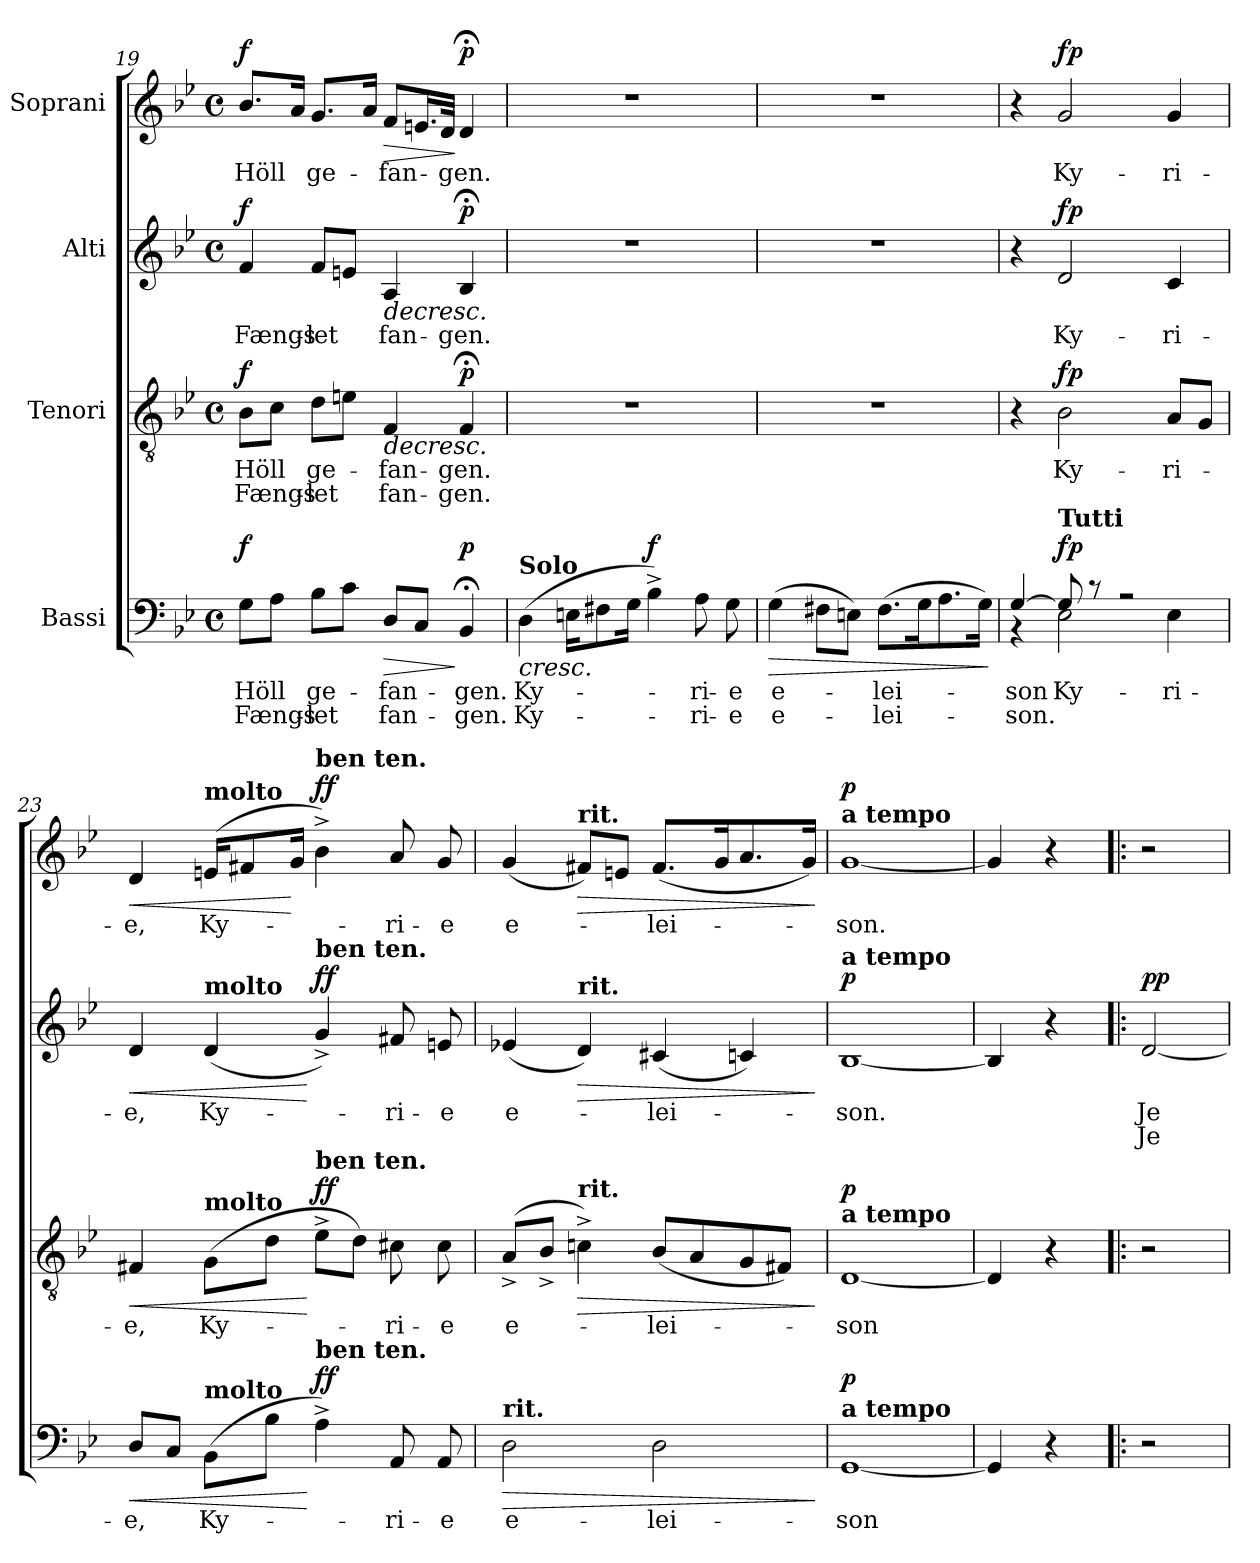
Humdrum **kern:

**kern	**text	**text	**dynam	**kern	**text	**text	**dynam	**kern	**text	**text	**dynam	**kern	**text	**dynam
*part4	*part4	*part4	*part4	*part3	*part3	*part3	*part3	*part2	*part2	*part2	*part2	*part1	*part1	*part1
*staff4	*staff4	*staff4	*staff4	*staff3	*staff3	*staff3	*staff3	*staff2	*staff2	*staff2	*staff2	*staff1	*staff1	*staff1
*I"Bassi	*	*	*	*I"Tenori	*	*	*	*I"Alti	*	*	*	*I"Soprani	*	*
*clefF4	*	*	*	*clefGv2	*	*	*	*clefG2	*	*	*	*clefG2	*	*
*k[b-e-]	*	*	*	*k[b-e-]	*	*	*	*k[b-e-]	*	*	*	*k[b-e-]	*	*
*M4/4	*	*	*	*M4/4	*	*	*	*M4/4	*	*	*	*M4/4	*	*
*met(c)	*	*	*	*met(c)	*	*	*	*met(c)	*	*	*	*met(c)	*	*
=19	=19	=19	=19	=19	=19	=19	=19	=19	=19	=19	=19	=19	=19	=19
!	!LO:LY:b	!LO:LY:b	!LO:DY:a	!	!LO:LY:b	!LO:LY:b	!LO:DY:a	!	!LO:LY:b	!	!LO:DY:a	!	!LO:LY:b	!LO:DY:a
8G\L	Höll	Fængs-	f	8B-\L	Höll	Fængs-	f	4f/	Fængs-	.	f	8.b-/L	-Höll	f
8A\J	.	.	.	8c\J	.	.	.	.	.	.	.	.	.	.
.	.	.	.	.	.	.	.	.	.	.	.	16a/Jk	.	.
!	!LO:LY:b	!LO:LY:b	!	!	!LO:LY:b	!LO:LY:b	!	!	!LO:LY:b	!	!	!	!LO:LY:b	!
8B-\L	ge-	-let	.	8d\L	ge-	-let	.	8f/L	-let	.	.	8.g/L	ge-	.
8c\J	.	.	.	8en\J	.	.	.	8en/J	.	.	.	.	.	.
.	.	.	.	.	.	.	.	.	.	.	.	16a/Jk	.	.
!	!LO:LY:b	!LO:LY:b	!LO:HP:b	!	!LO:LY:b	!LO:LY:b	!LO:HP:b	!	!LO:LY:b	!	!LO:HP:b	!	!LO:LY:b	!LO:HP:b
8D/L	-fan-	fan-	>	4F/	-fan-	fan-	>	4A/	fan-	.	>	8f/L	-fan-	>
8C/J	.	.	.	.	.	.	.	.	.	.	.	16.en/L	.	.
.	.	.	.	.	.	.	.	.	.	.	.	32d/JJk	.	.
!	!LO:LY:b	!LO:LY:b	!LO:DY:n=1:a	!	!LO:LY:b	!LO:LY:b	!LO:DY:a	!	!LO:LY:b	!	!LO:DY:a	!	!LO:LY:b	!LO:DY:n=1:a
4BB-;</	-gen.	-gen.	] p	4F;</	-gen.	-gen.	p	4B-;</	-gen.	.	p	4d;</	-gen.	] p
.	.	.	.	.	.	.	]	.	.	.	]	.	.	.
=20	=20	=20	=20	=20	=20	=20	=20	=20	=20	=20	=20	=20	=20	=20
!LO:TX:a:B:t=Solo	!	!	!	!	!	!	!	!	!	!	!	!	!	!
!	!LO:LY:b	!LO:LY:b	!LO:HP:b	!	!	!	!	!	!	!	!	!	!	!
(>4D\	Ky-	Ky-	<	1r	.	.	.	1r	.	.	.	1r	.	.
16En\KL	.	.	.	.	.	.	.	.	.	.	.	.	.	.
8F#X\	.	.	.	.	.	.	.	.	.	.	.	.	.	.
16G\Jk	.	.	.	.	.	.	.	.	.	.	.	.	.	.
!	!	!	!LO:DY:a	!	!	!	!	!	!	!	!	!	!	!
4B-^\)	.	.	f	.	.	.	.	.	.	.	.	.	.	.
!	!LO:LY:b	!LO:LY:b	!	!	!	!	!	!	!	!	!	!	!	!
8A\	-ri-	-ri-	[	.	.	.	.	.	.	.	.	.	.	.
!	!LO:LY:b	!LO:LY:b	!	!	!	!	!	!	!	!	!	!	!	!
8G\	-e	-e	.	.	.	.	.	.	.	.	.	.	.	.
=21	=21	=21	=21	=21	=21	=21	=21	=21	=21	=21	=21	=21	=21	=21
!	!LO:LY:b	!LO:LY:b	!LO:HP:b	!	!	!	!	!	!	!	!	!	!	!
(>4G\	e-	e-	>	1r	.	.	.	1r	.	.	.	1r	.	.
8F#X\L	.	.	.	.	.	.	.	.	.	.	.	.	.	.
8En\J)	.	.	.	.	.	.	.	.	.	.	.	.	.	.
!	!LO:LY:b	!LO:LY:b	!	!	!	!	!	!	!	!	!	!	!	!
(>8.F#\L	-lei-	-lei-	.	.	.	.	.	.	.	.	.	.	.	.
16G\K	.	.	.	.	.	.	.	.	.	.	.	.	.	.
8.A\	.	.	.	.	.	.	.	.	.	.	.	.	.	.
16G\Jk)	.	.	.	.	.	.	.	.	.	.	.	.	.	.
.	.	.	]	.	.	.	.	.	.	.	.	.	.	.
=22	=22	=22	=22	=22	=22	=22	=22	=22	=22	=22	=22	=22	=22	=22
!	!LO:LY:b	!LO:LY:b	!	!	!	!	!	!	!	!	!	!	!	!
*^	*	*	*	*	*	*	*	*	*	*	*	*	*	*
[4G/	4r	-son	-son.	.	4r	.	.	.	4r	.	.	.	4r	.	.
!LO:TX:a:B:t=Tutti	!	!	!	!	!	!	!	!	!	!	!	!	!	!	!
!	!	!LO:LY:b	!	!LO:DY:a	!	!LO:LY:b	!	!LO:DY:a	!	!LO:LY:b	!	!LO:DY:a	!	!LO:LY:b	!LO:DY:a
8G/]	2E-\	Ky-	.	fp	2B-\	Ky-	.	fp	2d/	Ky-	.	fp	2g/	Ky-	fp
8r	.	.	.	.	.	.	.	.	.	.	.	.	.	.	.
2r	.	.	.	.	.	.	.	.	.	.	.	.	.	.	.
!	!	!LO:LY:b	!	!	!	!LO:LY:b	!	!	!	!LO:LY:b	!	!	!	!LO:LY:b	!
.	4E-\	-ri	.	.	8A/L	-ri-	.	.	4c/	-ri-	.	.	4g/	-ri-	.
.	.	.	.	.	8G/J	.	.	.	.	.	.	.	.	.	.
*v	*v	*	*	*	*	*	*	*	*	*	*	*	*	*	*
!!LO:PB:g=z
=23	=23	=23	=23	=23	=23	=23	=23	=23	=23	=23	=23	=23	=23	=23
!	!LO:LY:b	!	!LO:HP:b	!	!LO:LY:b	!	!LO:HP:b	!	!LO:LY:b	!	!LO:HP:b	!	!LO:LY:b	!LO:HP:b
8D/L	e,	.	<	4F#X/	-e,	.	<	4d/	-e,	.	<	4d/	-e,	<
8C/J	.	.	.	.	.	.	.	.	.	.	.	.	.	.
!	!	!	!	!	!	!	!	!	!	!	!	!LO:TX:a:B:t=molto	!	!
!	!	!	!	!	!	!	!	!LO:TX:a:B:t=molto	!	!	!	!	!	!
!	!	!	!	!LO:TX:a:B:t=molto	!	!	!	!	!	!	!	!	!	!
!LO:TX:a:B:t=molto	!	!	!	!	!	!	!	!	!	!	!	!	!	!
!	!LO:LY:b	!	!	!	!LO:LY:b	!	!	!	!LO:LY:b	!	!	!	!LO:LY:b	!
(>8BB-\L	Ky-	.	.	(>8G\L	Ky-	.	.	(<4d/	Ky-	.	.	(>16en/KL	Ky-	.
.	.	.	.	.	.	.	.	.	.	.	.	8f#X/	.	.
8B-\J	.	.	.	8d\J	.	.	.	.	.	.	.	.	.	.
.	.	.	.	.	.	.	.	.	.	.	.	16g/Jk	.	[
!	!	!	!	!	!	!	!	!	!	!	!	!LO:TX:a:B:t=ben ten.	!	!
!	!	!	!	!	!	!	!	!LO:TX:a:B:t=ben ten.	!	!	!	!	!	!
!	!	!	!	!LO:TX:a:B:t=ben ten.	!	!	!	!	!	!	!	!	!	!
!LO:TX:a:B:t=ben ten.	!	!	!	!	!	!	!	!	!	!	!	!	!	!
!	!	!	!LO:DY:n=1:a	!	!	!	!LO:DY:n=1:a	!	!	!	!LO:DY:n=1:a	!	!	!LO:DY:a
4A^\)	.	.	[ ff	8e-^\L	.	.	[ ff	4g^/)	.	.	[ ff	4b-^\)	.	ff
.	.	.	.	8d\J)	.	.	.	.	.	.	.	.	.	.
!	!LO:LY:b	!	!	!	!LO:LY:b	!	!	!	!LO:LY:b	!	!	!	!LO:LY:b	!
8AA/	-ri-	.	.	8c#X\	-ri-	.	.	8f#X/	-ri-	.	.	8a/	-ri-	.
!	!LO:LY:b	!	!	!	!LO:LY:b	!	!	!	!LO:LY:b	!	!	!	!LO:LY:b	!
8AA/	-e	.	.	8c#\	-e	.	.	8en/	-e	.	.	8g/	-e	.
=24	=24	=24	=24	=24	=24	=24	=24	=24	=24	=24	=24	=24	=24	=24
!LO:TX:a:B:t=rit.	!	!	!	!	!	!	!	!	!	!	!	!	!	!
!	!LO:LY:b	!	!LO:HP:b	!	!LO:LY:b	!	!	!	!LO:LY:b	!	!	!	!LO:LY:b	!
2D\	e-	.	>	(>8A^/L	e-	.	.	(<4e-X/	e-	.	.	(<4g/	e-	.
.	.	.	.	8B-^/J	.	.	.	.	.	.	.	.	.	.
!	!	!	!	!	!	!	!	!	!	!	!	!LO:TX:a:B:t=rit.	!	!
!	!	!	!	!	!	!	!	!LO:TX:a:B:t=rit.	!	!	!	!	!	!
!	!	!	!	!LO:TX:a:B:t=rit.	!	!	!	!	!	!	!	!	!	!
!	!	!	!	!	!	!	!LO:HP:b	!	!	!	!LO:HP:b	!	!	!LO:HP:b
.	.	.	.	4cn^\)	.	.	>	4d/)	.	.	>	8f#X/L)	.	>
.	.	.	.	.	.	.	.	.	.	.	.	8en/J	.	.
!	!LO:LY:b	!	!	!	!LO:LY:b	!	!	!	!LO:LY:b	!	!	!	!LO:LY:b	!
2D\	-lei-	.	.	(<8B-/L	-lei-	.	.	(<4c#X/	-lei-	.	.	(<8.f#/L	-lei-	.
.	.	.	.	8A/	.	.	.	.	.	.	.	.	.	.
.	.	.	.	.	.	.	.	.	.	.	.	16g/K	.	.
.	.	.	.	8G/	.	.	.	4cn/)	.	.	.	8.a/	.	.
.	.	.	.	8F#X/J)	.	.	.	.	.	.	.	.	.	.
.	.	.	.	.	.	.	.	.	.	.	.	16g/Jk)	.	.
.	.	.	]	.	.	.	]	.	.	.	]	.	.	]
=25	=25	=25	=25	=25	=25	=25	=25	=25	=25	=25	=25	=25	=25	=25
!	!	!	!	!	!	!	!	!	!	!	!	!LO:TX:a:B:t=a tempo	!	!
!	!	!	!	!	!	!	!	!LO:TX:a:B:t=a tempo	!	!	!	!	!	!
!	!	!	!	!LO:TX:a:B:t=a tempo	!	!	!	!	!	!	!	!	!	!
!LO:TX:a:B:t=a tempo	!	!	!	!	!	!	!	!	!	!	!	!	!	!
!	!LO:LY:b	!	!LO:DY:a	!	!LO:LY:b	!	!LO:DY:a	!	!LO:LY:b	!	!LO:DY:a	!	!LO:LY:b	!LO:DY:a
[1GG	-son	.	p	[1D	-son	.	p	[1B-	-son.	.	p	[1g	-son.	p
=26	=26	=26	=26	=26	=26	=26	=26	=26	=26	=26	=26	=26	=26	=26
4GG/]	.	.	.	4D/]	.	.	.	4B-/]	.	.	.	4g/]	.	.
4r	.	.	.	4r	.	.	.	4r	.	.	.	4r	.	.
=27!|:	=27!|:	=27!|:	=27!|:	=27!|:	=27!|:	=27!|:	=27!|:	=27!|:	=27!|:	=27!|:	=27!|:	=27!|:	=27!|:	=27!|:
!	!	!	!	!	!	!	!	!	!LO:LY:b	!LO:LY:b	!LO:DY:a	!	!	!
2r	.	.	.	2r	.	.	.	[2d/	Je-	Je-	pp	2r	.	.
=	=	=	=	=	=	=	=	=	=	=	=	=	=	=
*-	*-	*-	*-	*-	*-	*-	*-	*-	*-	*-	*-	*-	*-	*-
